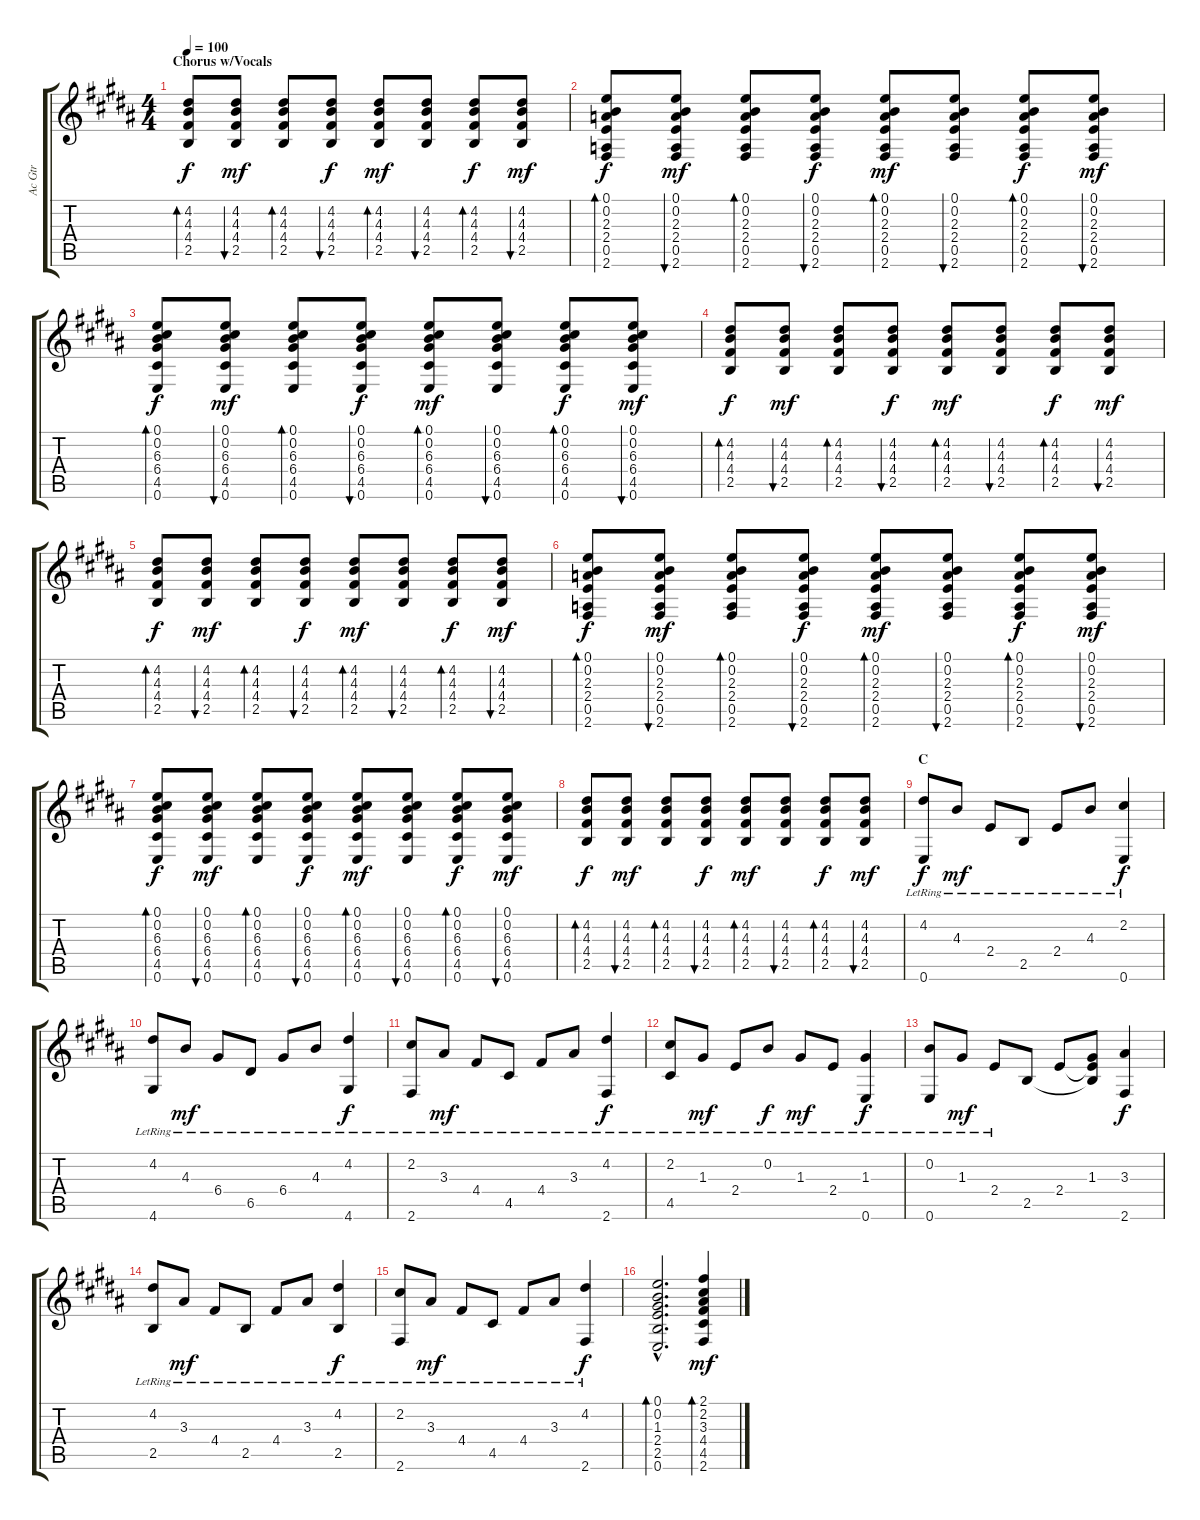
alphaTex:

\track ("Ac Gtr" "Ac Gtr") {instrument acousticguitarsteel}
\staff {score tabs}
\tuning (E4 B3 G3 D3 A2 E2) {hide}
\ts (4 4)
\section ("" "Chorus w/Vocals ")
\tempo 100
\clef g2
\ks b
(4.2 4.3 4.4 2.5).8{bd 60 dy f} (4.2 4.3 4.4 2.5).8{bu 60 dy mf} (4.2 4.3 4.4 2.5).8{bd 60} (4.2 4.3 4.4 2.5).8{bu 60 dy f} (4.2 4.3 4.4 2.5).8{bd 60 dy mf} (4.2 4.3 4.4 2.5).8{bu 60} (4.2 4.3 4.4 2.5).8{bd 60 dy f} (4.2 4.3 4.4 2.5).8{bu 60 dy mf} |
(0.1 0.2 2.3 2.4 0.5 2.6).8{bd 60 dy f} (0.1 0.2 2.3 2.4 0.5 2.6).8{bu 60 dy mf} (0.1 0.2 2.3 2.4 0.5 2.6).8{bd 60} (0.1 0.2 2.3 2.4 0.5 2.6).8{bu 60 dy f} (0.1 0.2 2.3 2.4 0.5 2.6).8{bd 60 dy mf} (0.1 0.2 2.3 2.4 0.5 2.6).8{bu 60} (0.1 0.2 2.3 2.4 0.5 2.6).8{bd 30 dy f} (0.1 0.2 2.3 2.4 0.5 2.6).8{bu 60 dy mf} |
(0.1 0.2 6.3 6.4 4.5 0.6).8{bd 60 dy f} (0.1 0.2 6.3 6.4 4.5 0.6).8{bu 60 dy mf} (0.1 0.2 6.3 6.4 4.5 0.6).8{bd 60} (0.1 0.2 6.3 6.4 4.5 0.6).8{bu 60 dy f} (0.1 0.2 6.3 6.4 4.5 0.6).8{bd 60 dy mf} (0.1 0.2 6.3 6.4 4.5 0.6).8{bu 60} (0.1 0.2 6.3 6.4 4.5 0.6).8{bd 60 dy f} (0.1 0.2 6.3 6.4 4.5 0.6).8{bu 60 dy mf} |
(4.2 4.3 4.4 2.5).8{bd 60 dy f} (4.2 4.3 4.4 2.5).8{bu 60 dy mf} (4.2 4.3 4.4 2.5).8{bd 60} (4.2 4.3 4.4 2.5).8{bu 60 dy f} (4.2 4.3 4.4 2.5).8{bd 60 dy mf} (4.2 4.3 4.4 2.5).8{bu 60} (4.2 4.3 4.4 2.5).8{bd 60 dy f} (4.2 4.3 4.4 2.5).8{bu 60 dy mf} |
(4.2 4.3 4.4 2.5).8{bd 60 dy f} (4.2 4.3 4.4 2.5).8{bu 60 dy mf} (4.2 4.3 4.4 2.5).8{bd 60} (4.2 4.3 4.4 2.5).8{bu 60 dy f} (4.2 4.3 4.4 2.5).8{bd 60 dy mf} (4.2 4.3 4.4 2.5).8{bu 60} (4.2 4.3 4.4 2.5).8{bd 60 dy f} (4.2 4.3 4.4 2.5).8{bu 60 dy mf} |
(0.1 0.2 2.3 2.4 0.5 2.6).8{bd 60 dy f} (0.1 0.2 2.3 2.4 0.5 2.6).8{bu 60 dy mf} (0.1 0.2 2.3 2.4 0.5 2.6).8{bd 60} (0.1 0.2 2.3 2.4 0.5 2.6).8{bu 60 dy f} (0.1 0.2 2.3 2.4 0.5 2.6).8{bd 60 dy mf} (0.1 0.2 2.3 2.4 0.5 2.6).8{bu 60} (0.1 0.2 2.3 2.4 0.5 2.6).8{bd 30 dy f} (0.1 0.2 2.3 2.4 0.5 2.6).8{bu 60 dy mf} |
(0.1 0.2 6.3 6.4 4.5 0.6).8{bd 60 dy f} (0.1 0.2 6.3 6.4 4.5 0.6).8{bu 60 dy mf} (0.1 0.2 6.3 6.4 4.5 0.6).8{bd 60} (0.1 0.2 6.3 6.4 4.5 0.6).8{bu 60 dy f} (0.1 0.2 6.3 6.4 4.5 0.6).8{bd 60 dy mf} (0.1 0.2 6.3 6.4 4.5 0.6).8{bu 60} (0.1 0.2 6.3 6.4 4.5 0.6).8{bd 60 dy f} (0.1 0.2 6.3 6.4 4.5 0.6).8{bu 60 dy mf} |
(4.2 4.3 4.4 2.5).8{bd 60 dy f} (4.2 4.3 4.4 2.5).8{bu 60 dy mf} (4.2 4.3 4.4 2.5).8{bd 60} (4.2 4.3 4.4 2.5).8{bu 60 dy f} (4.2 4.3 4.4 2.5).8{bd 60 dy mf} (4.2 4.3 4.4 2.5).8{bu 60} (4.2 4.3 4.4 2.5).8{bd 60 dy f} (4.2 4.3 4.4 2.5).8{bu 60 dy mf} |
\section ("" "C")
(4.2{lr} 0.6{lr}).8{dy f} 4.3{lr}.8{dy mf} 2.4{lr}.8 2.5{lr}.8 2.4{lr}.8 4.3{lr}.8 (2.2{lr} 0.6{lr}).4{dy f} |
(4.2{lr} 4.6{lr}).8 4.3{lr}.8{dy mf} 6.4{lr}.8 6.5{lr}.8 6.4{lr}.8 4.3{lr}.8 (4.2{lr} 4.6{lr}).4{dy f} |
(2.2{lr} 2.6{lr}).8 3.3{lr}.8{dy mf} 4.4{lr}.8 4.5{lr}.8 4.4{lr}.8 3.3{lr}.8 (4.2{lr} 2.6{lr}).4{dy f} |
(2.2{lr} 4.5{lr}).8 1.3{lr}.8{dy mf} 2.4{lr}.8 0.2{lr}.8{dy f} 1.3{lr}.8{dy mf} 2.4{lr}.8 (1.3{lr} 0.6{lr}).4{dy f} |
(0.2{lr} 0.6{lr}).8 1.3{lr}.8{dy mf} 2.4{lr}.8 2.5.8 2.4.8 (1.3 2.4{t} 2.5{t}).8 (3.3 2.6).4{dy f} |
(4.2{lr} 2.5{lr}).8 3.3{lr}.8{dy mf} 4.4{lr}.8 2.5{lr}.8 4.4{lr}.8 3.3{lr}.8 (4.2{lr} 2.5).4{dy f} |
(2.2{lr} 2.6{lr}).8 3.3{lr}.8{dy mf} 4.4{lr}.8 4.5{lr}.8 4.4{lr}.8 3.3{lr}.8 (4.2{lr} 2.6{lr}).4{dy f} |
(0.1{hac} 0.2{hac} 1.3{hac} 2.4{hac} 2.5{hac} 0.6{hac}).2{d bd 60} (2.1 2.2 3.3 4.4 4.5 2.6).4{bd 30 dy mf}
